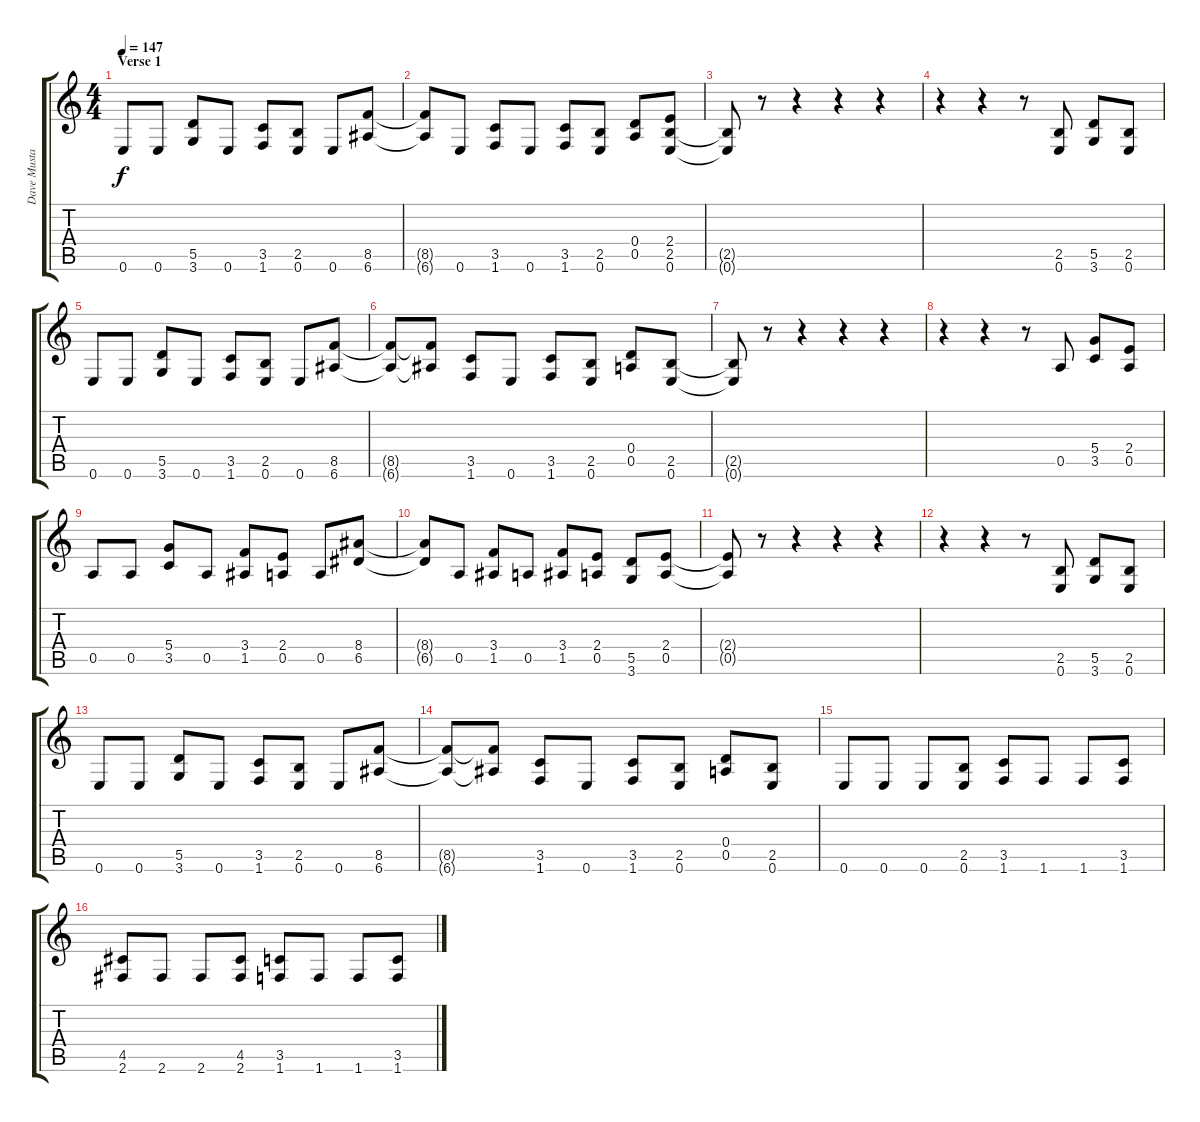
\track ("Dave Mustaine" "Dave Musta") {instrument distortionguitar}
\staff {score tabs}
\tuning (E4 B3 G3 D3 A2 E2) {hide}
\ts (4 4)
\section ("" "Verse 1")
\tempo 147
\clef g2
\ks c
0.6.8{dy f instrument distortionguitar} 0.6.8 (5.5 3.6).8 0.6.8 (3.5 1.6).8 (2.5 0.6).8 0.6.8 (8.5 6.6).8 |
(8.5{t} 6.6{t}).8 0.6.8 (3.5 1.6).8 0.6.8 (3.5 1.6).8 (2.5 0.6).8 (0.4 0.5).8 (2.4 2.5 0.6).8 |
(2.5{t} 0.6{t}).8 r.8 r.4 r.4 r.4 |
r.4 r.4 r.8 (2.5 0.6).8 (5.5 3.6).8 (2.5 0.6).8 |
0.6.8 0.6.8 (5.5 3.6).8 0.6.8 (3.5 1.6).8 (2.5 0.6).8 0.6.8 (8.5 6.6).8 |
(8.5{t} 6.6{t}).8 (8.5{t} 6.6{t}).8 (3.5 1.6).8 0.6.8 (3.5 1.6).8 (2.5 0.6).8 (0.4 0.5).8 (2.5 0.6).8 |
(2.5{t} 0.6{t}).8 r.8 r.4 r.4 r.4 |
r.4 r.4 r.8 0.5.8 (5.4 3.5).8 (2.4 0.5).8 |
0.5.8 0.5.8 (5.4 3.5).8 0.5.8 (3.4 1.5).8 (2.4 0.5).8 0.5.8 (8.4 6.5).8 |
(8.4{t} 6.5{t}).8 0.5.8 (3.4 1.5).8 0.5.8 (3.4 1.5).8 (2.4 0.5).8 (5.5 3.6).8 (2.4 0.5).8 |
(2.4{t} 0.5{t}).8 r.8 r.4 r.4 r.4 |
r.4 r.4 r.8 (2.5 0.6).8 (5.5 3.6).8 (2.5 0.6).8 |
0.6.8 0.6.8 (5.5 3.6).8 0.6.8 (3.5 1.6).8 (2.5 0.6).8 0.6.8 (8.5 6.6).8 |
(8.5{t} 6.6{t}).8 (8.5{t} 6.6{t}).8 (3.5 1.6).8 0.6.8 (3.5 1.6).8 (2.5 0.6).8 (0.4 0.5).8 (2.5 0.6).8 |
0.6.8 0.6.8 0.6.8 (2.5 0.6).8 (3.5 1.6).8 1.6.8 1.6.8 (3.5 1.6).8 |
(4.5 2.6).8 2.6.8 2.6.8 (4.5 2.6).8 (3.5 1.6).8 1.6.8 1.6.8 (3.5 1.6).8
